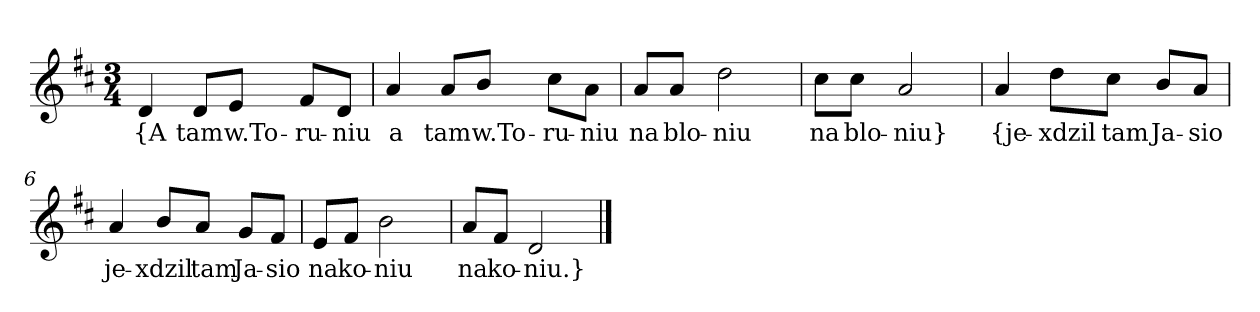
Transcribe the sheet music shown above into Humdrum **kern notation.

**kern	**text
*part1	*part1
*staff1	*staff1
*clefG2	*
*k[f#c#]	*
*D:	*
*M3/4	*
=	=
4d	{A
8d/L	tam
8e/J	w.To-
8f#/L	-ru-
8d/J	-niu
=2	=2
4a	a
8a/L	tam
8b/J	w.To-
8cc#\L	-ru-
8a\J	-niu
=3	=3
8a/L	na
8a/J	blo-
2dd	-niu
=4	=4
8cc#\L	na
8cc#\J	blo-
2a	-niu}
=5y	=5y
4a	{je-
8dd\L	-xdzil
8cc#\J	tam
8b/L	Ja-
8a/J	-sio
=6	=6
4a	je-
8b/L	-xdzil
8a/J	tam
8g/L	Ja-
8f#/J	-sio
=7	=7
8e/L	na
8f#/J	ko-
2b	-niu
=8	=8
8a/L	na
8f#/J	ko-
2d	-niu.}
==	==
*-	*-
